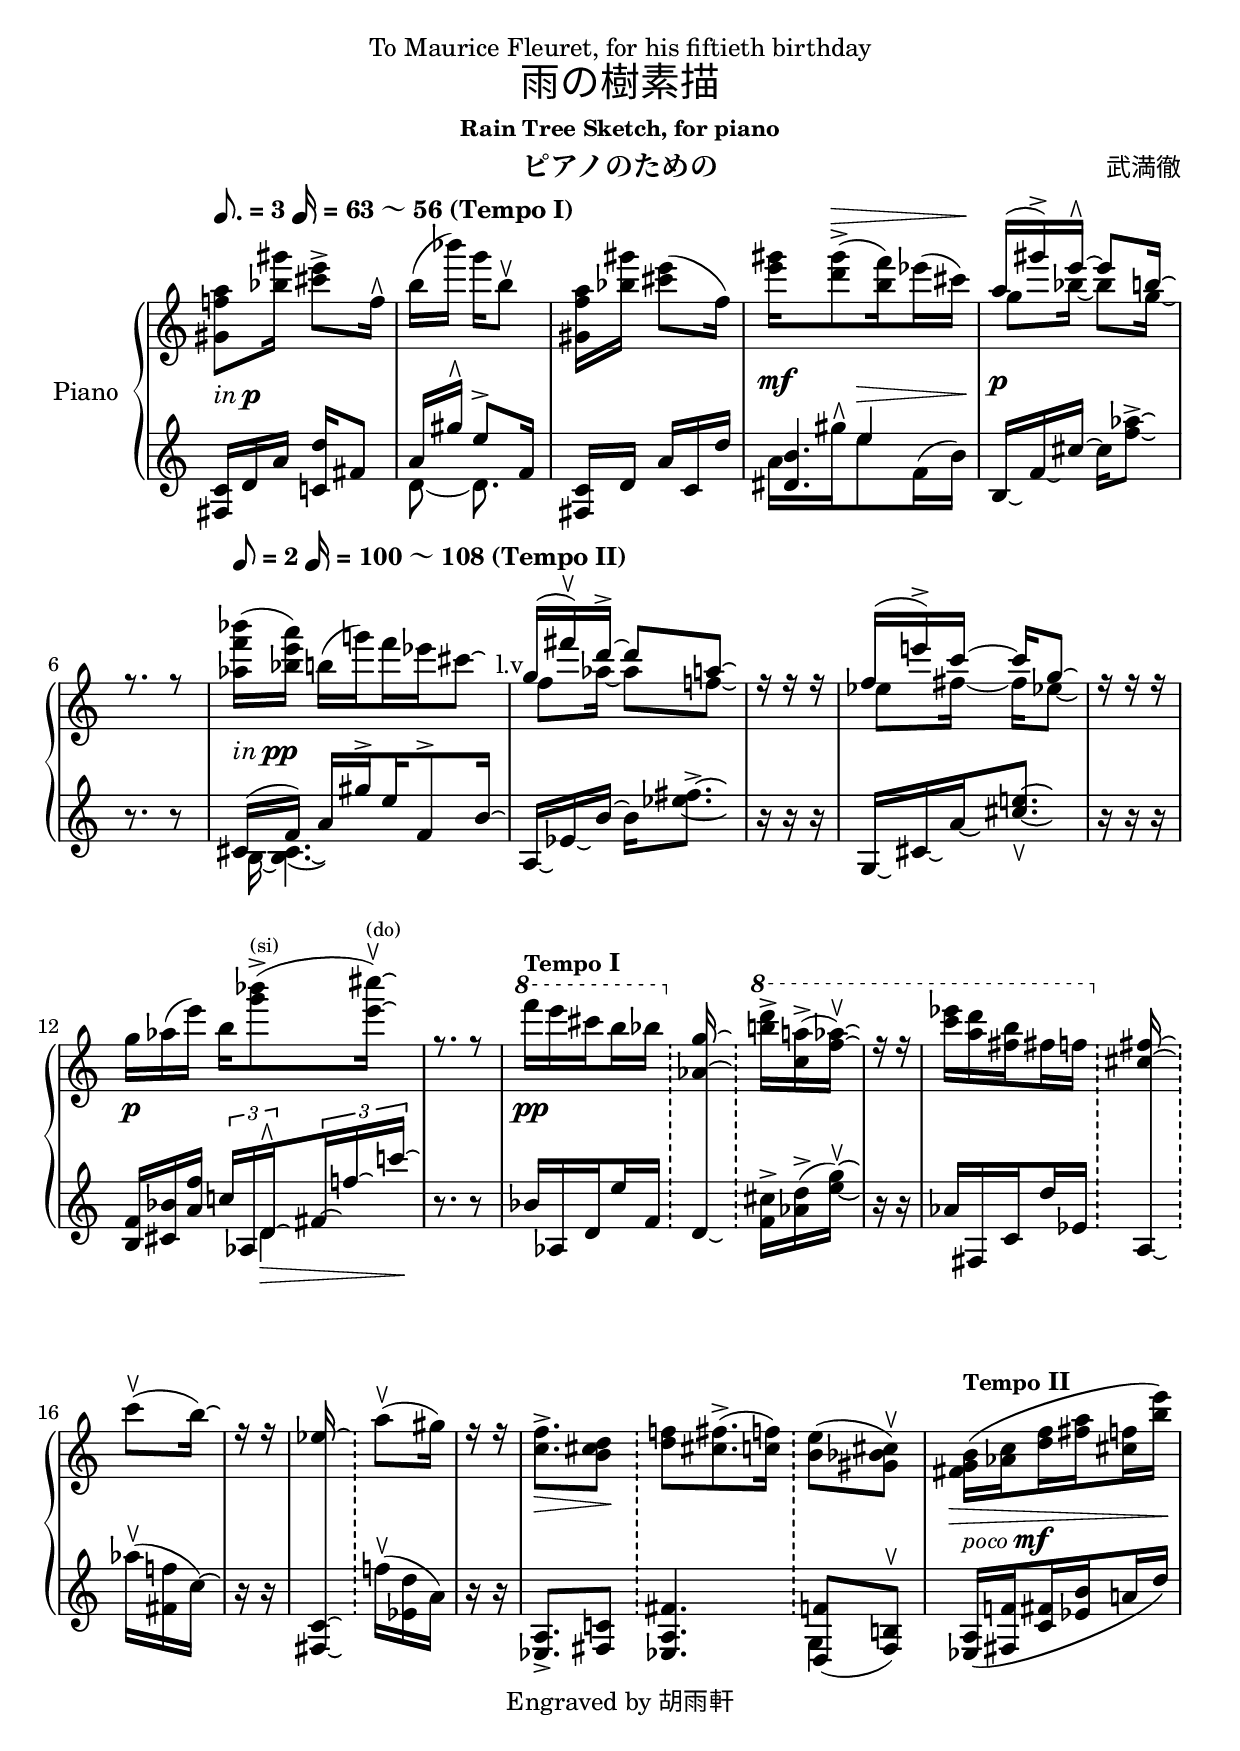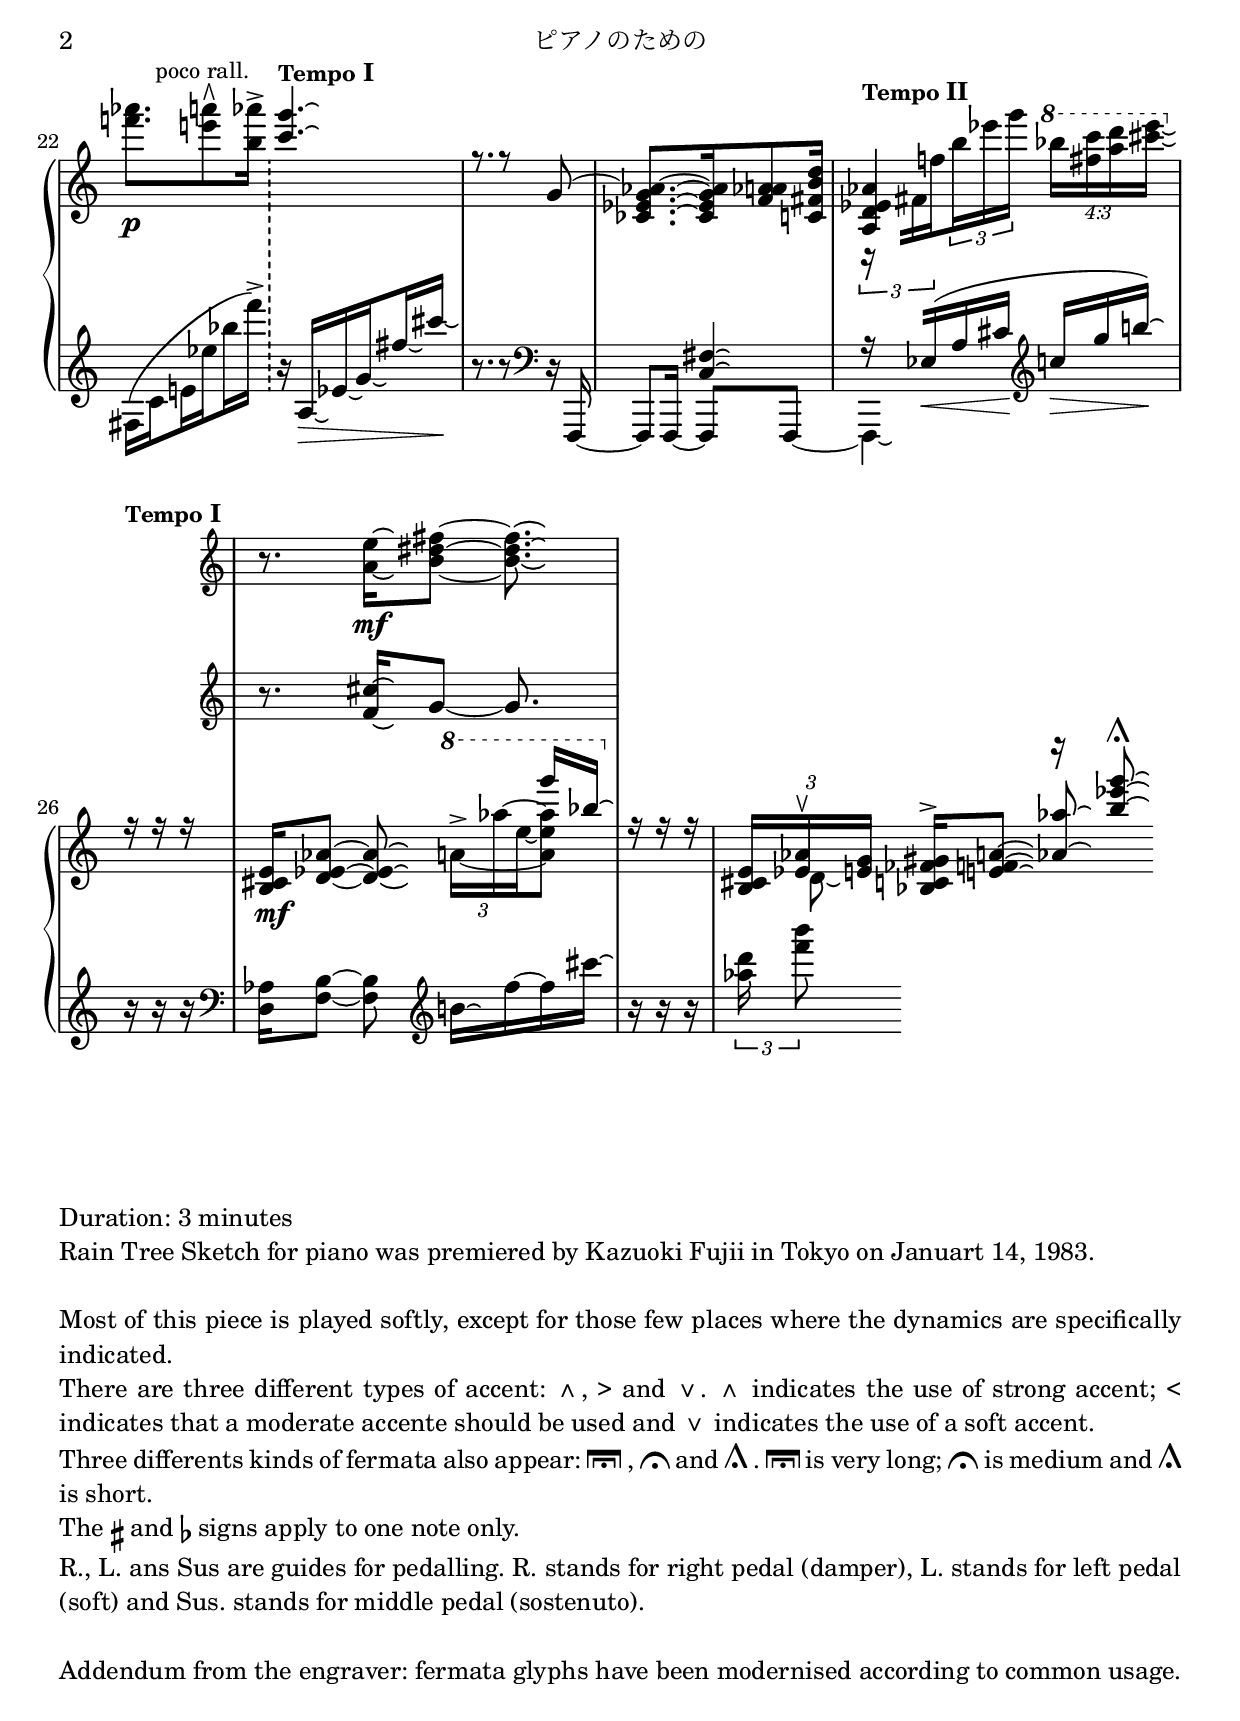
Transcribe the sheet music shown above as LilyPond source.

\version "2.18.2"
\language "italiano"

\header {
  dedication = "To Maurice Fleuret, for his fiftieth birthday"
  title = \markup { \override #'(font-name . "教育部標準楷書") "雨の樹素描" }
  subsubtitle = "Rain Tree Sketch, for piano"
  instrument = "ピアノのための"
  composer = \markup { \override #'(font-name . "教育部標準楷書") "武満徹" }
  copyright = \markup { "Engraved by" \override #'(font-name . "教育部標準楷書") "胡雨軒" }
}

comments = \markuplist {
  \vspace #1
  \justified-lines {
    Duration: 3 minutes
  }
  \justified-lines {
    Rain Tree Sketch for piano was premiered by Kazuoki Fujii in Tokyo on Januart 14, 1983.
  }
  \vspace #1
  \justified-lines {
    Most of this piece is played softly, except for those few places where the dynamics are specifically indicated.
  }
  \justified-lines {
    There are three different types of accent: ∧, > and ∨. ∧ indicates the use of strong accent; < indicates that a moderate accente should be used and ∨ indicates the use of a soft accent.
  }
  \justified-lines {
    Three differents kinds of fermata also appear: \musicglyph #"scripts.uverylongfermata", \musicglyph #"scripts.ufermata" and \musicglyph #"scripts.ushortfermata". \musicglyph #"scripts.uverylongfermata" is very long; \musicglyph #"scripts.ufermata" is medium and \musicglyph #"scripts.ushortfermata" is short.
  }
  \justified-lines {
    The \musicglyph #"accidentals.sharp" and \musicglyph #"accidentals.flat" signs apply to one note only.
  }
  \justified-lines {
    R., L. ans Sus are guides for pedalling. R. stands for right pedal (damper), L. stands for left pedal (soft) and Sus. stands for middle pedal (sostenuto).
  }
  \vspace #1
  \justified-lines {
    Addendum from the engraver: fermata glyphs have been modernised according to common usage. Moreover, due to technical limitations, pedalling guides have been carefully changed but remain strictly equivalent to the original.
  }
  \vspace #1
}

#(set-global-staff-size 22)

\paper {
  #(set-paper-size "a4")
}

\layout {
  \context {
    \PianoStaff
    \consists #Span_stem_engraver
  }
  \context {
    \Staff
    \remove "Time_signature_engraver" % Remove time signature from the staff.
  }
  \context {
    \Voice
    \stemNeutral
  }
}

% TODO: put LH, RH and bracket hand signs.

% There is three kind of accents: \rtoe, \ltoe and -> to keep the glyph similar.
% I want to print bar number.

global = {
  \set Score.timing = ##f % Remove time counting, so measure bar needs to be explicitly stated.
  \accidentalStyle Score.forget % modern-cautionary or forget
  % I'd like to make laissezVibrer wider but this snippet doesn't work :/
  % http://www.lilypond.org/doc/v2.18/Documentation/snippets/expressive-marks#expressive-marks-laissez-vibrer-ties
  \set subdivideBeams = ##t
}

rha = \relative {
  \voiceOne
  s16 s8 s4 sol''''16[ sib,]\laissezVibrer
}

rhb = \relative {
  <si dod mi>16[ <re mib lab>8]~ q8\laissezVibrer
  \ottava #1
  \voiceTwo
  \omit TupletBracket
  \once \override Beam.positions = #'(-4 . -4)
  \tuplet 3/2 { la''!16^\accent[ lab' mi~ } <la, mi' \tweak Accidental.stencil ##f lab>8]
  \ottava #0
}

rhc = \relative {
  s16 s4
  \hideNotes
  \override NoteColumn.ignore-collision = ##t
  la''8~ la
}

rhd = \relative {
  s16 s4
  \hideNotes
  \override NoteColumn.ignore-collision = ##t
  \omit TupletNumber
  \tuplet 3/2 8 { s16 lab'''8~ } lab
}

% We choose to deal with measure bars with the right voice. We could have added a dynamics staff but this seems to be the easiest solution. So while the the score is being written, it means the right hand needs to keep more up to date than the left one or at least equal.

right = \relative do'' {
  \voiceOne
  % Clef is a property of the voice because it changes more often than usual.
  \clef treble
  \set Score.currentBarNumber = #1
  <sold fa'! la>8_[ <sib' sold'>16] <dod mi>8->_[ fa,16^\rtoe]

  % bar n°2

  si16_[( sib']) sol_[ si,8]^\ltoe

  % bar n°3

  <sold, fa' la>16_[ <sib' sold'>16] <dod mi>8_[( fa,16])

  % bar n°4

  <mi' sold>16_[ <re sol>8->(^\> <si fa'>16) mib16( dod)]\!

  % bar n°5

  << { la16[( sold'->) mi\rtoe] ~ mi8[ si!16]\laissezVibrer } \\ { sol8[ sib16]~ sib8[ sol16\laissezVibrer] } >>

  % bar n°6

  r8. r8

  % bar n°7

  <lab fa' sib>16_[( <sib mi la>]) si!_[(
  \set stemLeftBeamCount = #2
  \set stemRightBeamCount = #1
  sol'!)
  \set stemLeftBeamCount = #1
  \set stemRightBeamCount = #2
  fa mib dod8\laissezVibrer] \mark \markup {\normalsize "l.v"}

  % bar n°8

  << { sol16[( fad')\ltoe re->] ~ re8[ la!]\laissezVibrer } \\ { fa8[ lab16] ~ lab8[ fa!]\laissezVibrer } >>

  % bar n°9

  r16 r r

  % bar n°10

  << { fa16[( mi'!)-> do] ~ do[ sol8]\laissezVibrer } \\ { mib8[ fad16] ~ fad[ mib8]\laissezVibrer } >>

  % bar n°11

  r16 r r

  % bar n°12

  sol16_[ lab( mi')] si16_[ <sol' sib>8(->^\markup{ \tiny "(si)"} <mi dod'>16])^\ltoe^\markup{ \tiny "(do)"}\laissezVibrer

  % bar n°13

  r8. r8

  % bar n°14

  \ottava #1
  fa'16_[ mi
  \set stemLeftBeamCount = #2
  \set stemRightBeamCount = #1
  dod
  \set stemLeftBeamCount = #1
  \set stemRightBeamCount = #2
  si sib] \bar "!"
  \ottava #0
  <lab,, sol'>16\laissezVibrer
  \bar "!"
  \ottava #1
  <si''! re>16->_[ <do, la'!>->( <fa lab>)]\ltoe\laissezVibrer

  % bar n°15
  r16 r

  % bar n°16

  <do' mib>16_[ <la re>
  \set stemLeftBeamCount = #2
  \set stemRightBeamCount = #1
  <fad si>
  \set stemLeftBeamCount = #1
  \set stemRightBeamCount = #2
  fad fa!] \bar "!"
  \ottava #0
  <dod, fad>16\laissezVibrer \bar "!"
  do'8(_[\ltoe si16)]\laissezVibrer

  % bar n°17

  r16 r

  % bar n°18

  mib,16\laissezVibrer \bar "!"
  la8\ltoe_[( sold16])

  % bar n°19

  r16 r16

  % bar n°20

  <do, fa>8._[->\> <si dod re>8]\! \bar "!"
  <re fa!>8_[ <dod fad>8.->( <do! fa!>16]) \bar "!"
  <si mi>8_[( <sold sib dod>8])\ltoe

  % bar n°21

  <fad sol si>16_[\(
  \set stemLeftBeamCount = #2
  \set stemRightBeamCount = #1
  <lab do>
  \set stemLeftBeamCount = #1
  \set stemRightBeamCount = #2
  <re fa>
  \set stemLeftBeamCount = #2
  \set stemRightBeamCount = #1
  <fad la>
  \set stemLeftBeamCount = #1
  \set stemRightBeamCount = #2
  <fa! dod> <si mi>\)]

  % bar n°22

  <fa'! lab>8._[ <mi! la!>8\rtoe-\markup { \center-align \small "poco rall." } <si lab'>16]-> \bar "!"
  <do sol'>4.\laissezVibrer

  % bar n°23

  r8. r8 sol, ~

  % bar n°24

  <dob, mib sol lab>8.[ ~ <dob mib sol lab>16 <fa la! lab>8 <do! fad si re>16]

  % bar n°25

  <<
    { <la re mib lab>4 } \\ {
      \times 2/3 {
        r16
        \set stemLeftBeamCount = #2
        \set stemRightBeamCount = #2
        fad'[
        \set stemLeftBeamCount = #2
        \set stemRightBeamCount = #1
        fa'!
      } \times 2/3 {
        \set stemLeftBeamCount = #1
        \set stemRightBeamCount = #2
        si mib sol]
      }
      \ottava #1
      \once \override TupletNumber.text = #tuplet-number::calc-fraction-text
      \times 3/4 { sib16[ <fad do'> <la re> <dod mi>]\laissezVibrer }
      \ottava #0
    }
  >>

  % bar n°26

  r16 r16 r16

  % bar n°27

  <<

    \new Staff \with {
      alignAboveContext = #"right"
    } \relative do''' {
      r8. <la, mi'>16[\laissezVibrer\mf <si red fad>8] ~ <si red fad>8.\laissezVibrer
    }
    \new Dynamics \with {
      alignAboveContext = #"right"
    } s8. s
    \new Staff \with {
      alignAboveContext = #"right"
    } \relative do'' {
      r8. <fa, dod'>16[\laissezVibrer sol8] ~ sol8.
    }

    \set Score.timing = ##f % Remove time counting, so measure bar needs to be explicitly stated.
    \accidentalStyle Score.forget
    \new Voice \rha
    \new Voice \rhb
    \new Voice \rhc
    \new Voice \rhd
  >>

  % bar n°28

  r16 r r

  % bar n°29

  <<
    {
      \new Voice {
        \voiceOne
        \tuplet 3/2 { <si,,, dod mi>[ <mib lab>\ltoe <mi! sol>] }
        <sib do! fab sold>16[->
        <mi! fa! la!>8]\laissezVibrer
        <lab lab'>\laissezVibrer
      }
    }
    {
      \new Voice {
        \voiceTwo
        s8*1/3
        re,8\laissezVibrer        
      }
    }
    {
      \new Voice {
        \voiceThree
        s4 s16 r16 <si'' mib sol>8\laissezVibrer\shortfermata
      }
    }
  >>
}

%<< {  } \\ {  } >>

left = \relative do {
  \clef treble
  <fad do'>16[ re' la'] <do,! re'>16[ fad8]
  << { la16[ sold'^\rtoe] mi8->[ fa,16] } \\ { re8~re8. } >>
  <fad, do'>16[ re'] la'[ do, re']
  << { <red, si'>4. } \\ { la'16[ sold'^\rtoe mi8^\> fa,16^( si\!)] } \\ { s8 mi4 }>>
  si,16[\laissezVibrer fa'\laissezVibrer dod'] ~ dod[ <fa lab>8->\laissezVibrer]
  r8. r8
  <<
    {
      dod,16[( fa]) la[
      \set stemLeftBeamCount = #2
      \set stemRightBeamCount = #1
      sold'->
      \set stemLeftBeamCount = #1
      \set stemRightBeamCount = #2
      mi fa,8-> si16\laissezVibrer]
    } \\ { si,16 ~ <si do>4.\laissezVibrer } % this is not fully correct because we want si and do not to be repeated.
  >>
  la16\laissezVibrer[ mib'\laissezVibrer si'] ~ si[ <mib fad>8.]->\laissezVibrer
  r16 r r
  sol,,16[\laissezVibrer dod\laissezVibrer la'\laissezVibrer <dod mi!>8.\ltoe]\laissezVibrer
  r16 r r
  <<
    {
      <si, fa'>16[ <dod sib'> <la' fa'>] \times 2/3 {
        do!16[ lab,
        \set stemLeftBeamCount = #2
        \set stemRightBeamCount = #1
        re^\rtoe\>\laissezVibrer
        \set stemLeftBeamCount = #1
        \set stemRightBeamCount = #2
      } \times 2/3 { fad\laissezVibrer fa'!\laissezVibrer do'!]\!\laissezVibrer }
    } \\ { s8. s4*1/3 re,,4*2/3 }
  >>
  r8. r8
  sib'16[ lab, \set stemLeftBeamCount = #2
  \set stemRightBeamCount = #1
  re
  \set stemLeftBeamCount = #1
  \set stemRightBeamCount = #2
  mi' fa,16]

  \autoBeamOff
  \crossStaff {
    re16\laissezVibrer
  }
  \autoBeamOn
  <fa dod'>16->[ <lab re>(-> <mi' sol>)^\ltoe]\laissezVibrer
  r16 r
  lab,16[ fad,
  \set stemLeftBeamCount = #2
  \set stemRightBeamCount = #1
  do'
  \set stemLeftBeamCount = #1
  \set stemRightBeamCount = #2
  re' mib,]
  \autoBeamOff
  \crossStaff {
    la,16\laissezVibrer
  }
  \autoBeamOn
  lab''16[(^\ltoe <fa! fad,> do])\laissezVibrer
  r16 r16
  \autoBeamOff
  \crossStaff {
    <fad,, do'>16\laissezVibrer
  }
  \autoBeamOn
  fa''!16^\ltoe_[( <mib, re'> la])
  r16 r16

  <mib, la>8.[-> <fad do'!>8]
  <mib la fad'>4.
  << { <re fa'!>8[_( <fa si!>8]\ltoe) } \\ { sol4 } >>
  <mib la>16^[\(
  \set stemLeftBeamCount = #2
  \set stemRightBeamCount = #1
  <fad fa'!>
  \set stemLeftBeamCount = #1
  \set stemRightBeamCount = #2
  <do' fad>
  \set stemLeftBeamCount = #2
  \set stemRightBeamCount = #1
  <mib si'>
  \set stemLeftBeamCount = #1
  \set stemRightBeamCount = #2
  la! re\)]
  %
  fad,,16[\(
  \set stemLeftBeamCount = #2
  \set stemRightBeamCount = #1
  do'
  \set stemLeftBeamCount = #1
  \set stemRightBeamCount = #2
  mi!
  \set stemLeftBeamCount = #2
  \set stemRightBeamCount = #1
  mib'!
  \set stemLeftBeamCount = #1
  \set stemRightBeamCount = #2
  sib' fa']\)->
  r16 la,,,\laissezVibrer\>[ mib'\laissezVibrer \set stemLeftBeamCount = #2
  \set stemRightBeamCount = #1
  sol\laissezVibrer
  \set stemLeftBeamCount = #1
  \set stemRightBeamCount = #2
  fad'\laissezVibrer dod'\laissezVibrer\!]
  r8. r8 \clef bass r16
  <<
    {
      s4 <do,,, fad>4\laissezVibrer
      \set stemLeftBeamCount = #0
      \set stemRightBeamCount = #0
      r16[
      % TODO shape beautiful slur.
      %{\shape #'(
                 (0 . -6.8)
                 (0 . -7)
                 (0 . -6)
                 (0 . -1.5)
                 (0 . -1)
                 (0 . 0)
                 ) PhrasingSlur%}
      mib\(\< la dod]\!
      \clef treble
      do'![\> sol' si!]\laissezVibrer\)\!
    } \\
    {
      \stemUp fa,,,,16 ~ fa8[ fa16] ~ fa8[ fa8] ~
      \stemDown fa4\laissezVibrer \stemNeutral
    }
  >>
  r16 r16 r16 \clef bass

  <re'' lab'>16[ <fa si>8] ~ q8
  \clef treble
  \set subdivideBeams = ##t
  si'!16[\laissezVibrer
  fa' ~
  fa dod'] \laissezVibrer
  r16 r r
  \tuplet 3/2 { <re lab>16 <fa si>8 }
}

%<< {  } \\ {  } >>

a = {
  \bar "|" \set Score.currentBarNumber = #1
  \tempo \markup { \small \note #"8." #1 = 3 \note #"16" #1 = 63 ～ 56 (Tempo I) }
  s16*6-\markup{ "in" \dynamic p }
  \bar "|" \set Score.currentBarNumber = #2
  s16*5
  \bar "|" \set Score.currentBarNumber = #3
  s16*5
  \bar "|" \set Score.currentBarNumber = #4
  s16*6\mf
  \bar "|" \set Score.currentBarNumber = #5
  s16*6\p
  \bar "|" \set Score.currentBarNumber = #6
  s16*5
  \bar "|" \set Score.currentBarNumber = #7
  \tempo \markup { \small \note #"8" #1 = 2 \note #"16" #1 = 100 ～ 108 (Tempo II)}
  s16*8-\markup{ "in" \dynamic pp }
  \bar "|" \set Score.currentBarNumber = #8
  s16*7
  \bar "|" \set Score.currentBarNumber = #9
  s16*3
  \bar "|" \set Score.currentBarNumber = #10
  s16*6
  \bar "|" \set Score.currentBarNumber = #11
  s16*3
  \bar "|" \set Score.currentBarNumber = #12
  s16*7\p
  \bar "|" \set Score.currentBarNumber = #13
  s16*5
  \bar "|" \set Score.currentBarNumber = #14
  \tempo \markup { \small Tempo I }
  s16*9\pp
  \bar "|" \set Score.currentBarNumber = #15
  s16*2
  \bar "|" \set Score.currentBarNumber = #16
  s16*9
  \bar "|" \set Score.currentBarNumber = #17
  s16*2
  \bar "|" \set Score.currentBarNumber = #18
  s16*4
  \bar "|" \set Score.currentBarNumber = #19
  s16*2
  \bar "|" \set Score.currentBarNumber = #20
  s16*15
  \bar "|" \set Score.currentBarNumber = #21
  \tempo \markup { \small Tempo II }
  s16*6-\markup { \small "poco" \dynamic mf } \> % TODO align then slent.
  \bar "|" \set Score.currentBarNumber = #22
  s16*6\!\p
  \tempo \markup { \small Tempo I }
  s16*6
  \bar "|" \set Score.currentBarNumber = #23
  s16*7
  \bar "|" \set Score.currentBarNumber = #24
  s16*7
  \bar "|" \set Score.currentBarNumber = #25
  \tempo \markup { \small Tempo II }
  s16*7
  \bar "|" \set Score.currentBarNumber = #26
  \tempo \markup { \small Tempo I }
  s16*3
  \bar "|" \set Score.currentBarNumber = #27
  s16*9\mf
  \bar "|" \set Score.currentBarNumber = #28
  s16*3
  \bar "|" \set Score.currentBarNumber = #29
  s16*9
}

%right = \relative do' { do4\sustainOn do\sustainOff\sustainOn do\sustainPedalHalfOn do\pedalSim do do do do }

\score {
  \new PianoStaff \with {
    instrumentName = "Piano"
  } <<
    \set PianoStaff.connectArpeggios = ##t
    \override PianoStaff.Arpeggio.stencil = #ly:arpeggio::brew-chord-bracket
    \new Staff = "right" \with {
      midiInstrument = "acoustic grand"
    } { \global \right %{\bar "|."%}}
    \new Dynamics = "Dynamics_pf" \a
    \new Staff = "left" \with {
      midiInstrument = "acoustic grand"
    } { \global \left }
  >>
  \layout {
  }
  \midi { }
}

\comments